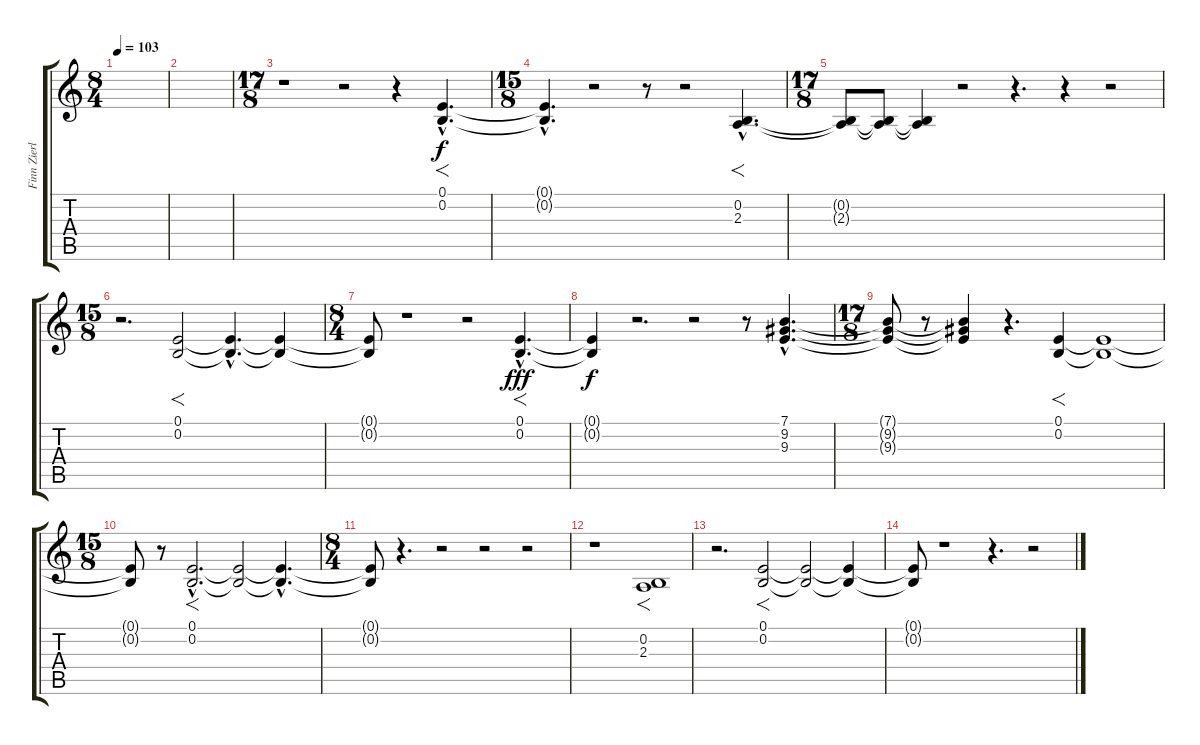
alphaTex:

\track ("Finn Zierler - keyboard effects" "Finn Zierl") {instrument applause}
\staff {score tabs}
\tuning (E4 B3 G3 D3 A2 E2) {hide}
\ts (8 4)
\tempo 103
\clef g2
\ks c
|
|
\ts (17 8)
r.1 r.2 r.4 (0.1{hac} 0.2{hac}).4{f d} |
\ts (15 8)
(0.1{hac t} 0.2{hac t}).4{d volume 0} r.2 r.8{volume 8} r.2 (0.2{hac} 2.3{hac}).4{f d} |
\ts (17 8)
(0.2{t} 2.3{t}).8 (0.2{t} 2.3{t}).8{volume 5 balance 6} (0.2{t} 2.3{t}).4{balance 8} r.2 r.4{d} r.4 r.2 |
\ts (15 8)
r.2{d volume 5} (0.1 0.2).2{f} (0.1{hac t} 0.2{hac t}).4{d} (0.1{t} 0.2{t}).4 |
\ts (8 4)
(0.1{t} 0.2{t}).8 r.1{volume 9} r.2 (0.1{hac} 0.2{hac}).4{f d dy fff balance 11} |
(0.1{t} 0.2{t}).4{dy f volume 0} r.2{d} r.2 r.8 (7.1{hac} 9.2{hac} 9.3{hac}).4{d volume 8 balance 11} |
\ts (17 8)
(7.1{t} 9.2{t} 9.3{t}).8 r.8{balance 5} (7.1{t} 9.2{t} 9.3{t}).4{volume 2} r.4{d} (0.1 0.2).4{f volume 5} (0.1{t} 0.2{t}).1 |
\ts (15 8)
(0.1{t} 0.2{t}).8 r.8 (0.1{hac} 0.2{hac}).2{f d} (0.1{t} 0.2{t}).2 (0.1{hac t} 0.2{hac t}).4{d} |
\ts (8 4)
(0.1{t} 0.2{t}).8{volume 0} r.4{d} r.2 r.2 r.2 |
r.1 (0.2 2.3).1{f} |
r.2{d volume 5} (0.1 0.2).2{f} (0.1{t} 0.2{t}).2 (0.1{t} 0.2{t}).4 |
(0.1{t} 0.2{t}).8 r.1{volume 9} r.4{d} r.2
